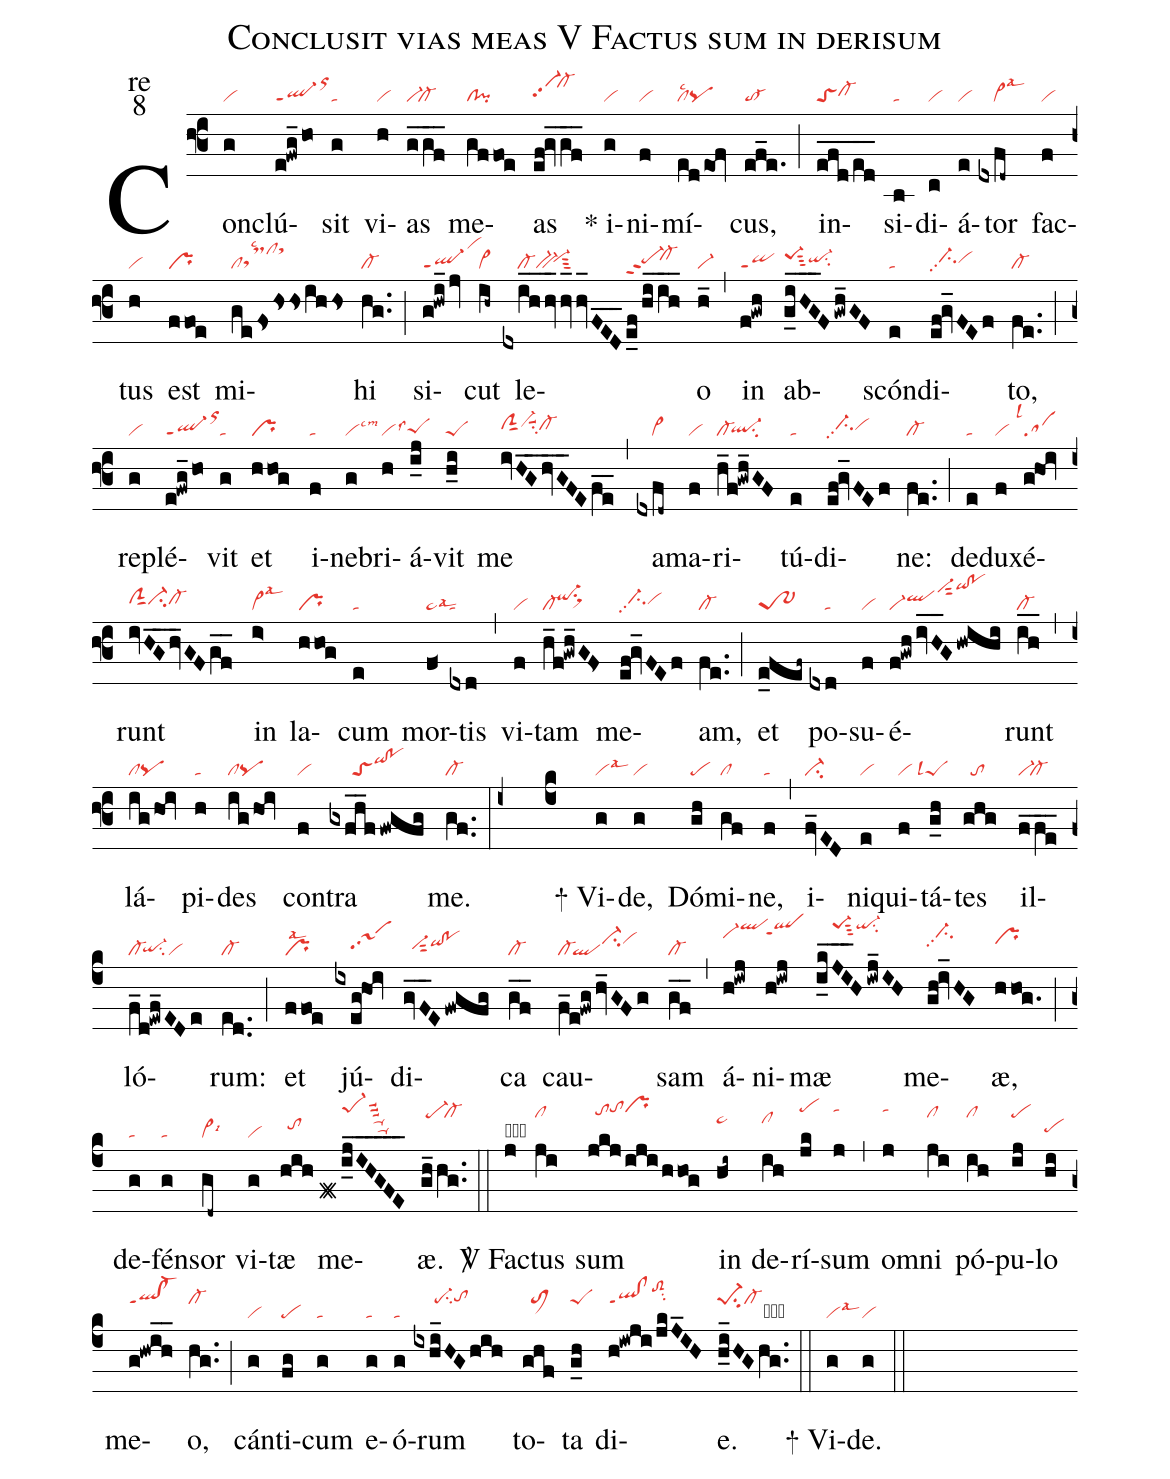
name:Conclusit vias meas V Factus sum in derisum;
office-part:re;
mode:8;
nabc-lines:1;
%%
(f3) Con(g|vi)clú(e!fwg_/ho|ql-ppt1orhl)sit(g|ta) vi(h|vi)as(g_gf__|vi-`cl-) me(gffoe|cl!pi)as(ef!gv_gf__|vi-hhpp2`cl-hk) <sp>*</sp> i(g|vi)ni(f|vi)mí(ed/eof|cllsc2pq)cus,(ef_e.|to-) (;) in(efd___/ed__|toScl-hh)si(b|ta)di(c|vi)á(e|vi)tor(dxfd~|////vi>lsal3) fac(f|vi)tus(h|vi) est(ffoe|pr) mi(ge/fshssihhs|cltsMhglsc2clhksthl)hi(hg..|cl-) (;) si(g!hwi_/jv|ql-ppt1vihm)cut(ih~|vi>) le(dxih__hv_hv_hvFED____|////cl-bv-``vi-hhsut3|e_f/hi_ih__|pe-hhppt2`cl-hi)o(h_|vi-) (,) in(f!gwh|qippt1) ab(g_iHG___F/gwh_GF|pe-1hisut3qi-hhsu2)scón(e|ta)di(ef!gv_FEf|//ci-hhpp2vihh)to,(fe..|cl-) (;) re(g|vi)plé(e!fwg_/ho|ql-ppt1orhl)vit(g|ta) et(hhog|pr) i(f|ta)ne(g|vilscm3)bri(h|vi)á(i_j|```peShglss4)vit(h_i|peS) me(ivHG__hvG__FEfe__|clShhsut1vi-hisuu1su2cl-hh) (,) a(dxfd~|////vi>)ma(f|vi)ri(h_f!gwh_GF|cl-`ql-hgsu2)tú(e|ta)di(ef!gv_FEf|//ci-hhpp2vihh)ne:(fe..|cl-) (;) de(e|ta)du(f|vi)xé(g@hoi|``salsl1)runt(ivHG__hv_GFgf__|clShhsut1ci-hhcl-hh) in(i>|vi>lsal3) la(hhog|pr)cum(e|ta) mor(f<|ta>lsal3)tis(dxd|ta) (,) vi(f|vi)tam(h_f!gwh_GF>|cl-`qi-hisu1sux1) me(ef!gv_FEf|//ci-hhpp2vihh)am,(fe..|cl-) (;) et(e_fef~|tr-~1) po(dxd|////ta)su(f|vi)é(f!gwh/ivH__G/hwihi|vi-qlhivi-hlsut2qihm!pohm)runt(ih__|cl-) (,) lá(ig/hoi|clpq)pi(h|ta)des(ig/hoi|clpq) con(f|vi)tra(gxfh__f/fwgfg|//////toSqihj!pohj) me.(gf..|cl-) (:i+c4)

<sp>+</sp> Vi(g|vilsal3)de,(g|vi) Dó(gh|pe)mi(gf|cl)ne,(f|ta) (,) i(fv_ED|ci-)ni(e|vi)qui(f|vi)tá(g_h|```peSlsl4)tes(ghg|//to) il(f_fe__|vi-`cl-)ló(f_d!ewf_EDe|cl-`qi-hgsu2vi)rum:(ed..|cl-) (;) et(ffoe|prlsal2) jú(ixeg@hoi|////sa1hjpp1)di(gvF__E/fwgfg|//vi-hhsut2qihi!pohi)ca(gf__|cl-) cau(f_e!fwg/hv_GFg|cl-`qlci-hjvihj)sam(gf__|cl-) (,) á(h!iwj|vi-hlqlhp)ni(h!iwj|qlhmppt1)mæ(i_kJI___H/iwj_IH|////pe-1hpsut3qi-hpsu2) me(gh!iv_HG|//ci-hlpp2)æ,(hhog.|prhj) (;) de(g|ta)fén(g|ta)sor(gd~|vi>lsi6) vi(g|vi)tæ(hih|//tohi) me(f#i_jIH___GFE___|//////pe-1hpsuu3``ta-hk``ta-hh)æ.(gh_hg..|/pe-hm`cl-hm) (::)

<sp>V/</sp> Fac(j|obvihm)tus(ji|clhm) sum(jkj/iji/hhog|//tohntohpprhp) in(hi~|ta>hk) de(ih|clhk)rí(jk|pehp)sum(j|tahp) (,) om(j|tahp)ni(ji|clhm) pó(ih|clhm)pu(ij|pehm)lo(hi|pehh) me(g!hwih__|qlhk!cl-hkppt1)o,(hg..|cl-hk) (;) cán(g|vi)ti(fg|pe)cum(g|ta) e(g|ta)ó(g|ta)rum(ixhi_HG/hih|/////pe-hksu2tohl) to(ghf|//toM1hk)ta(g_h|peShk) di(h!iwji/jkJ_IH|qlhk!clhkppt1toS2hpsu2)e.(h_i_HGhg..|pe-1hksu2cl-hkcb) (::)

<sp>+</sp> Vi(g|vilsal3)de.(g|vi) (::)
